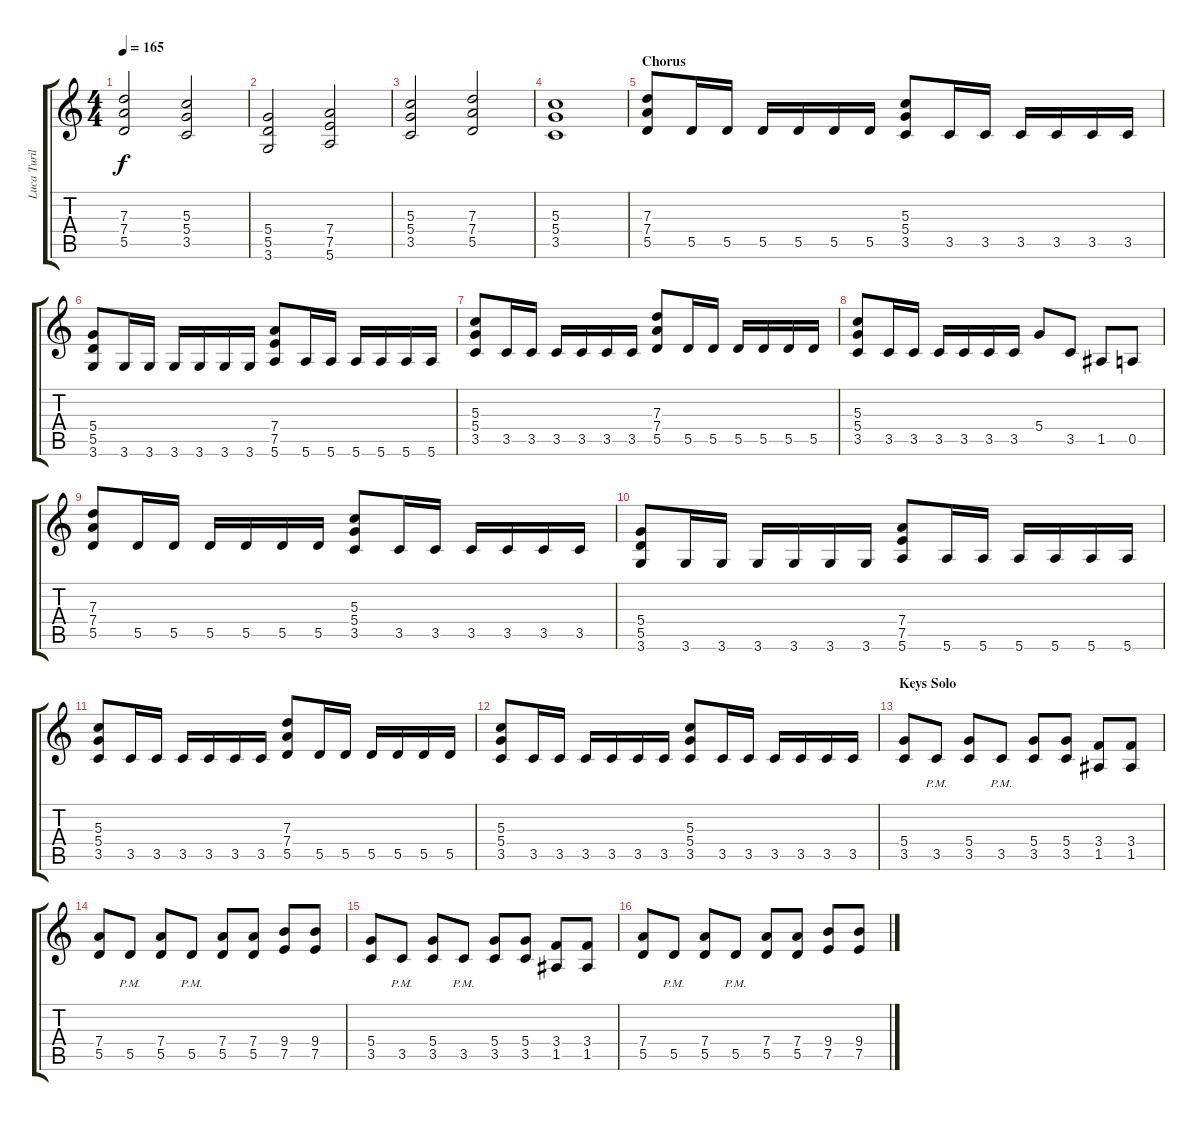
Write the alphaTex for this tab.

\track ("Luca Turilli 2" "Luca Turil") {instrument overdrivenguitar}
\staff {score tabs}
\tuning (E4 B3 G3 D3 A2 E2) {hide}
\ts (4 4)
\tempo 165
\clef g2
\ks c
(7.3 7.4 5.5).2{dy f} (5.3 5.4 3.5).2 |
(5.4 5.5 3.6).2 (7.4 7.5 5.6).2 |
(5.3 5.4 3.5).2 (7.3 7.4 5.5).2 |
(5.3 5.4 3.5).1 |
\section ("" "Chorus")
(7.3 7.4 5.5).8 5.5.16 5.5.16 5.5.16 5.5.16 5.5.16 5.5.16 (5.3 5.4 3.5).8 3.5.16 3.5.16 3.5.16 3.5.16 3.5.16 3.5.16 |
(5.4 5.5 3.6).8 3.6.16 3.6.16 3.6.16 3.6.16 3.6.16 3.6.16 (7.4 7.5 5.6).8 5.6.16 5.6.16 5.6.16 5.6.16 5.6.16 5.6.16 |
(5.3 5.4 3.5).8 3.5.16 3.5.16 3.5.16 3.5.16 3.5.16 3.5.16 (7.3 7.4 5.5).8 5.5.16 5.5.16 5.5.16 5.5.16 5.5.16 5.5.16 |
(5.3 5.4 3.5).8 3.5.16 3.5.16 3.5.16 3.5.16 3.5.16 3.5.16 5.4.8 3.5.8 1.5.8 0.5.8 |
(7.3 7.4 5.5).8 5.5.16 5.5.16 5.5.16 5.5.16 5.5.16 5.5.16 (5.3 5.4 3.5).8 3.5.16 3.5.16 3.5.16 3.5.16 3.5.16 3.5.16 |
(5.4 5.5 3.6).8 3.6.16 3.6.16 3.6.16 3.6.16 3.6.16 3.6.16 (7.4 7.5 5.6).8 5.6.16 5.6.16 5.6.16 5.6.16 5.6.16 5.6.16 |
(5.3 5.4 3.5).8 3.5.16 3.5.16 3.5.16 3.5.16 3.5.16 3.5.16 (7.3 7.4 5.5).8 5.5.16 5.5.16 5.5.16 5.5.16 5.5.16 5.5.16 |
(5.3 5.4 3.5).8 3.5.16 3.5.16 3.5.16 3.5.16 3.5.16 3.5.16 (5.3 5.4 3.5).8 3.5.16 3.5.16 3.5.16 3.5.16 3.5.16 3.5.16 |
\section ("" "Keys Solo")
(5.4 3.5).8 3.5{pm}.8 (5.4 3.5).8 3.5{pm}.8 (5.4 3.5).8 (5.4 3.5).8 (3.4 1.5).8 (3.4 1.5).8 |
(7.4 5.5).8 5.5{pm}.8 (7.4 5.5).8 5.5{pm}.8 (7.4 5.5).8 (7.4 5.5).8 (9.4 7.5).8 (9.4 7.5).8 |
(5.4 3.5).8 3.5{pm}.8 (5.4 3.5).8 3.5{pm}.8 (5.4 3.5).8 (5.4 3.5).8 (3.4 1.5).8 (3.4 1.5).8 |
(7.4 5.5).8 5.5{pm}.8 (7.4 5.5).8 5.5{pm}.8 (7.4 5.5).8 (7.4 5.5).8 (9.4 7.5).8 (9.4 7.5).8
